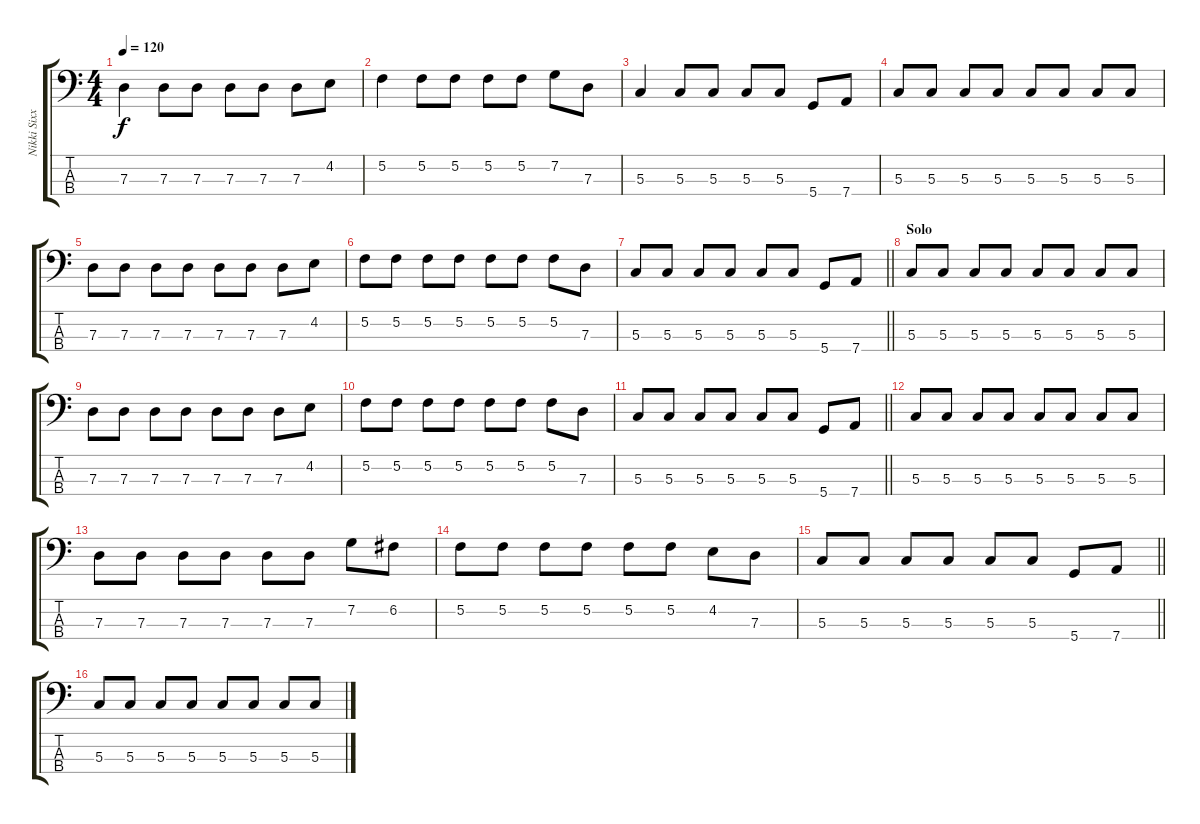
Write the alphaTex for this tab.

\track ("Nikki Sixx - Bass" "Nikki Sixx") {instrument electricbasspick}
\staff {score tabs}
\tuning (F2 C2 G1 D1) {hide}
\ts (4 4)
\tempo 120
\clef f4
\ks c
7.3.4{dy f} 7.3.8 7.3.8 7.3.8 7.3.8 7.3.8 4.2.8 |
5.2.4 5.2.8 5.2.8 5.2.8 5.2.8 7.2.8 7.3.8 |
5.3.4 5.3.8 5.3.8 5.3.8 5.3.8 5.4.8 7.4.8 |
5.3.8 5.3.8 5.3.8 5.3.8 5.3.8 5.3.8 5.3.8 5.3.8 |
7.3.8 7.3.8 7.3.8 7.3.8 7.3.8 7.3.8 7.3.8 4.2.8 |
5.2.8 5.2.8 5.2.8 5.2.8 5.2.8 5.2.8 5.2.8 7.3.8 |
\barLineRight lightlight
5.3.8 5.3.8 5.3.8 5.3.8 5.3.8 5.3.8 5.4.8 7.4.8 |
\section ("" "Solo")
5.3.8 5.3.8 5.3.8 5.3.8 5.3.8 5.3.8 5.3.8 5.3.8 |
7.3.8 7.3.8 7.3.8 7.3.8 7.3.8 7.3.8 7.3.8 4.2.8 |
5.2.8 5.2.8 5.2.8 5.2.8 5.2.8 5.2.8 5.2.8 7.3.8 |
\barLineRight lightlight
5.3.8 5.3.8 5.3.8 5.3.8 5.3.8 5.3.8 5.4.8 7.4.8 |
5.3.8 5.3.8 5.3.8 5.3.8 5.3.8 5.3.8 5.3.8 5.3.8 |
7.3.8 7.3.8 7.3.8 7.3.8 7.3.8 7.3.8 7.2.8 6.2.8 |
5.2.8 5.2.8 5.2.8 5.2.8 5.2.8 5.2.8 4.2.8 7.3.8 |
\barLineRight lightlight
5.3.8 5.3.8 5.3.8 5.3.8 5.3.8 5.3.8 5.4.8 7.4.8 |
5.3.8 5.3.8 5.3.8 5.3.8 5.3.8 5.3.8 5.3.8 5.3.8
